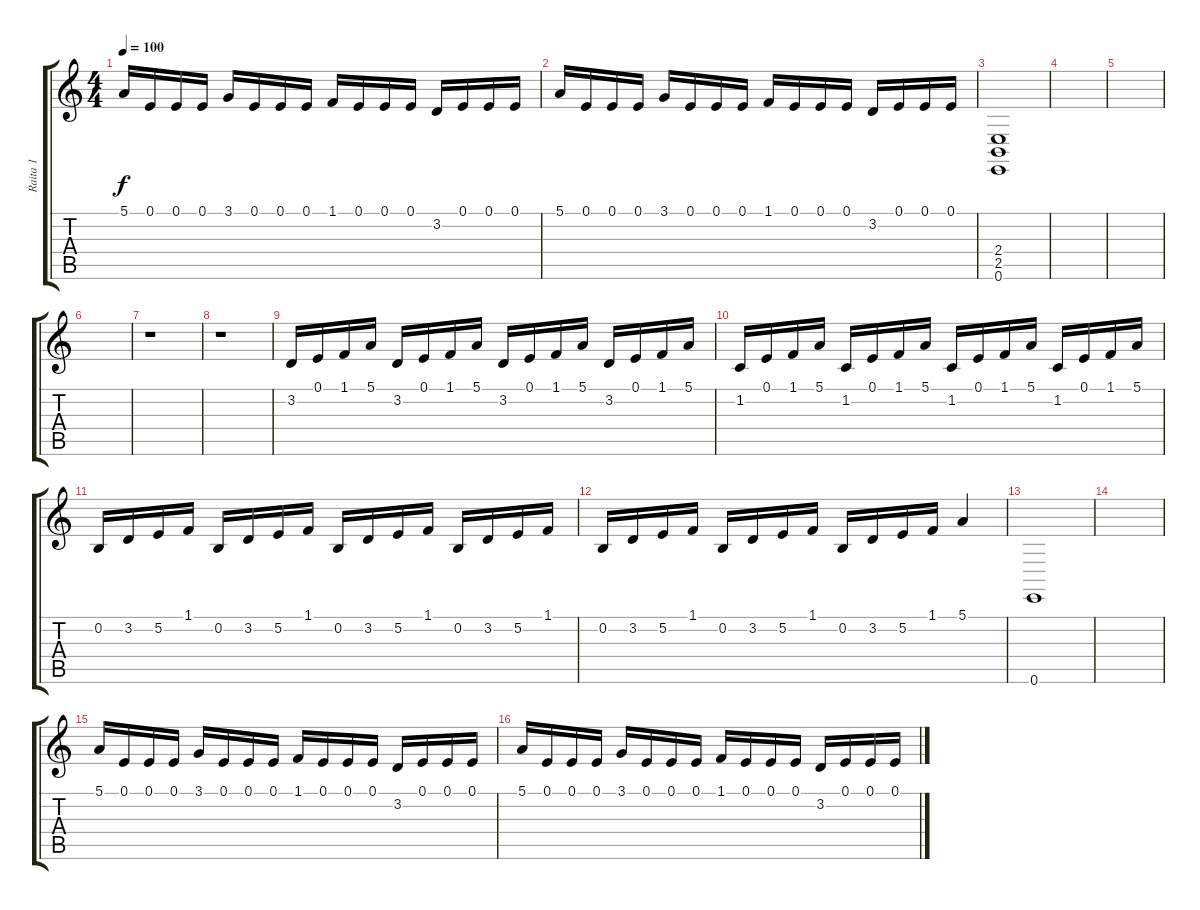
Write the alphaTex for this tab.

\track ("Raita 1" "Raita 1") {instrument pad1newage}
\staff {score tabs}
\tuning (E4 B3 G3 D3 A2 E2) {hide}
\ts (4 4)
\tempo 100
\clef g2
\ks c
5.1.16{dy f} 0.1.16 0.1.16 0.1.16 3.1.16 0.1.16 0.1.16 0.1.16 1.1.16 0.1.16 0.1.16 0.1.16 3.2.16 0.1.16 0.1.16 0.1.16 |
5.1.16{volume 0} 0.1.16 0.1.16 0.1.16 3.1.16 0.1.16 0.1.16 0.1.16 1.1.16 0.1.16 0.1.16 0.1.16 3.2.16 0.1.16 0.1.16 0.1.16 |
(2.4 2.5 0.6).1 |
|
|
|
r.1 |
r.1 |
3.2.16{volume 13} 0.1.16 1.1.16 5.1.16 3.2.16 0.1.16 1.1.16 5.1.16 3.2.16 0.1.16 1.1.16 5.1.16 3.2.16 0.1.16 1.1.16 5.1.16 |
1.2.16 0.1.16 1.1.16 5.1.16 1.2.16 0.1.16 1.1.16 5.1.16 1.2.16 0.1.16 1.1.16 5.1.16 1.2.16 0.1.16 1.1.16 5.1.16 |
0.2.16 3.2.16 5.2.16 1.1.16 0.2.16 3.2.16 5.2.16 1.1.16 0.2.16 3.2.16 5.2.16 1.1.16 0.2.16 3.2.16 5.2.16 1.1.16 |
0.2.16 3.2.16 5.2.16 1.1.16 0.2.16 3.2.16 5.2.16 1.1.16 0.2.16 3.2.16 5.2.16 1.1.16 5.1.4 |
0.6.1 |
|
5.1.16 0.1.16 0.1.16 0.1.16 3.1.16 0.1.16 0.1.16 0.1.16 1.1.16 0.1.16 0.1.16 0.1.16 3.2.16 0.1.16 0.1.16 0.1.16 |
5.1.16 0.1.16 0.1.16 0.1.16 3.1.16 0.1.16 0.1.16 0.1.16 1.1.16 0.1.16 0.1.16 0.1.16 3.2.16 0.1.16 0.1.16 0.1.16
